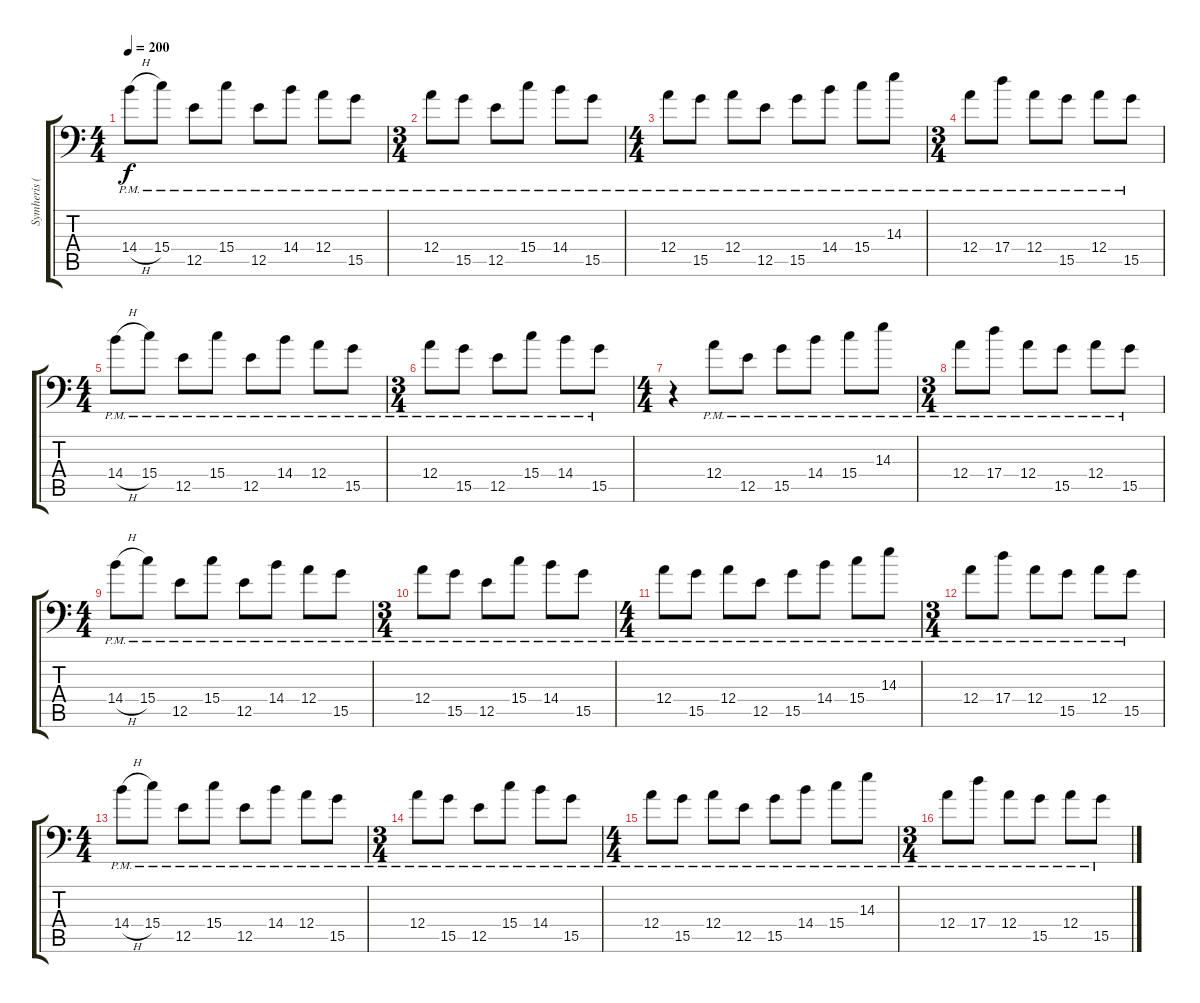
\track ("Symheris (Lead)" "Symheris (") {instrument distortionguitar}
\staff {score tabs}
\tuning (B3 Gb3 D3 A2 E2 A1) {hide}
\ts (4 4)
\tempo 200
\clef f4
\ks c
14.4{h pm}.8{dy f} 15.4{pm}.8 12.5{pm}.8 15.4{pm}.8 12.5{pm}.8 14.4{pm}.8 12.4{pm}.8 15.5{pm}.8 |
\ts (3 4)
12.4{pm}.8 15.5{pm}.8 12.5{pm}.8 15.4{pm}.8 14.4{pm}.8 15.5{pm}.8 |
\ts (4 4)
12.4{pm}.8 15.5{pm}.8 12.4{pm}.8 12.5{pm}.8 15.5{pm}.8 14.4{pm}.8 15.4{pm}.8 14.3{pm}.8 |
\ts (3 4)
12.4{pm}.8 17.4{pm}.8 12.4{pm}.8 15.5{pm}.8 12.4{pm}.8 15.5{pm}.8 |
\ts (4 4)
14.4{h pm}.8 15.4{pm}.8 12.5{pm}.8 15.4{pm}.8 12.5{pm}.8 14.4{pm}.8 12.4{pm}.8 15.5{pm}.8 |
\ts (3 4)
12.4{pm}.8 15.5{pm}.8 12.5{pm}.8 15.4{pm}.8 14.4{pm}.8 15.5{pm}.8 |
\ts (4 4)
r.4 12.4{pm}.8 12.5{pm}.8 15.5{pm}.8 14.4{pm}.8 15.4{pm}.8 14.3{pm}.8 |
\ts (3 4)
12.4{pm}.8 17.4{pm}.8 12.4{pm}.8 15.5{pm}.8 12.4{pm}.8 15.5{pm}.8 |
\ts (4 4)
14.4{h pm}.8 15.4{pm}.8 12.5{pm}.8 15.4{pm}.8 12.5{pm}.8 14.4{pm}.8 12.4{pm}.8 15.5{pm}.8 |
\ts (3 4)
12.4{pm}.8 15.5{pm}.8 12.5{pm}.8 15.4{pm}.8 14.4{pm}.8 15.5{pm}.8 |
\ts (4 4)
12.4{pm}.8 15.5{pm}.8 12.4{pm}.8 12.5{pm}.8 15.5{pm}.8 14.4{pm}.8 15.4{pm}.8 14.3{pm}.8 |
\ts (3 4)
12.4{pm}.8 17.4{pm}.8 12.4{pm}.8 15.5{pm}.8 12.4{pm}.8 15.5{pm}.8 |
\ts (4 4)
14.4{h pm}.8 15.4{pm}.8 12.5{pm}.8 15.4{pm}.8 12.5{pm}.8 14.4{pm}.8 12.4{pm}.8 15.5{pm}.8 |
\ts (3 4)
12.4{pm}.8 15.5{pm}.8 12.5{pm}.8 15.4{pm}.8 14.4{pm}.8 15.5{pm}.8 |
\ts (4 4)
12.4{pm}.8 15.5{pm}.8 12.4{pm}.8 12.5{pm}.8 15.5{pm}.8 14.4{pm}.8 15.4{pm}.8 14.3{pm}.8 |
\ts (3 4)
12.4{pm}.8 17.4{pm}.8 12.4{pm}.8 15.5{pm}.8 12.4{pm}.8 15.5{pm}.8
